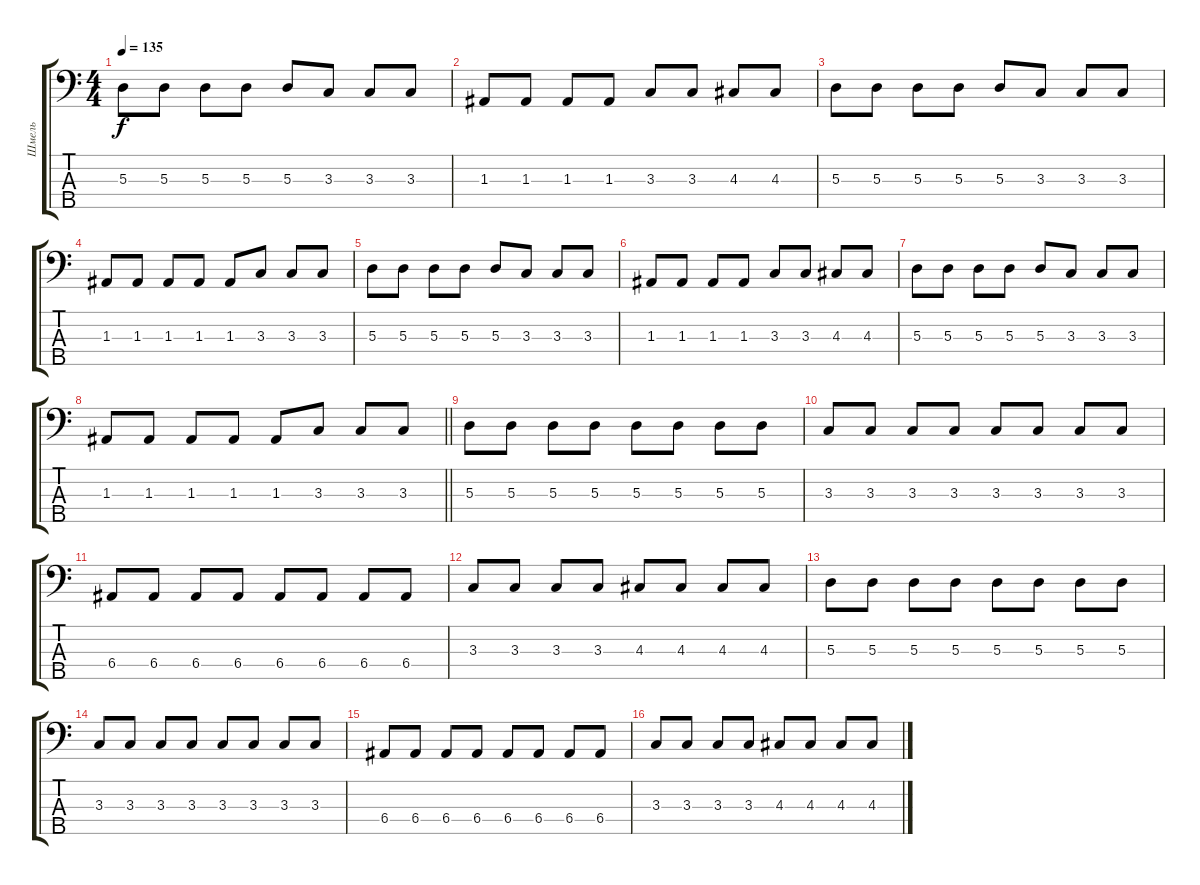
\track ("Шмель" "Шмель") {instrument electricbassfinger}
\staff {score tabs}
\tuning (G2 D2 A1 E1 B0) {hide}
\ts (4 4)
\tempo 135
\clef f4
\ks c
5.3.8{dy f} 5.3.8 5.3.8 5.3.8 5.3.8 3.3.8 3.3.8 3.3.8 |
1.3.8 1.3.8 1.3.8 1.3.8 3.3.8 3.3.8 4.3.8 4.3.8 |
5.3.8 5.3.8 5.3.8 5.3.8 5.3.8 3.3.8 3.3.8 3.3.8 |
1.3.8 1.3.8 1.3.8 1.3.8 1.3.8 3.3.8 3.3.8 3.3.8 |
5.3.8 5.3.8 5.3.8 5.3.8 5.3.8 3.3.8 3.3.8 3.3.8 |
1.3.8 1.3.8 1.3.8 1.3.8 3.3.8 3.3.8 4.3.8 4.3.8 |
5.3.8 5.3.8 5.3.8 5.3.8 5.3.8 3.3.8 3.3.8 3.3.8 |
\barLineRight lightlight
1.3.8 1.3.8 1.3.8 1.3.8 1.3.8 3.3.8 3.3.8 3.3.8 |
5.3.8 5.3.8 5.3.8 5.3.8 5.3.8 5.3.8 5.3.8 5.3.8 |
3.3.8 3.3.8 3.3.8 3.3.8 3.3.8 3.3.8 3.3.8 3.3.8 |
6.4.8 6.4.8 6.4.8 6.4.8 6.4.8 6.4.8 6.4.8 6.4.8 |
3.3.8 3.3.8 3.3.8 3.3.8 4.3.8 4.3.8 4.3.8 4.3.8 |
5.3.8 5.3.8 5.3.8 5.3.8 5.3.8 5.3.8 5.3.8 5.3.8 |
3.3.8 3.3.8 3.3.8 3.3.8 3.3.8 3.3.8 3.3.8 3.3.8 |
6.4.8 6.4.8 6.4.8 6.4.8 6.4.8 6.4.8 6.4.8 6.4.8 |
3.3.8 3.3.8 3.3.8 3.3.8 4.3.8 4.3.8 4.3.8 4.3.8
